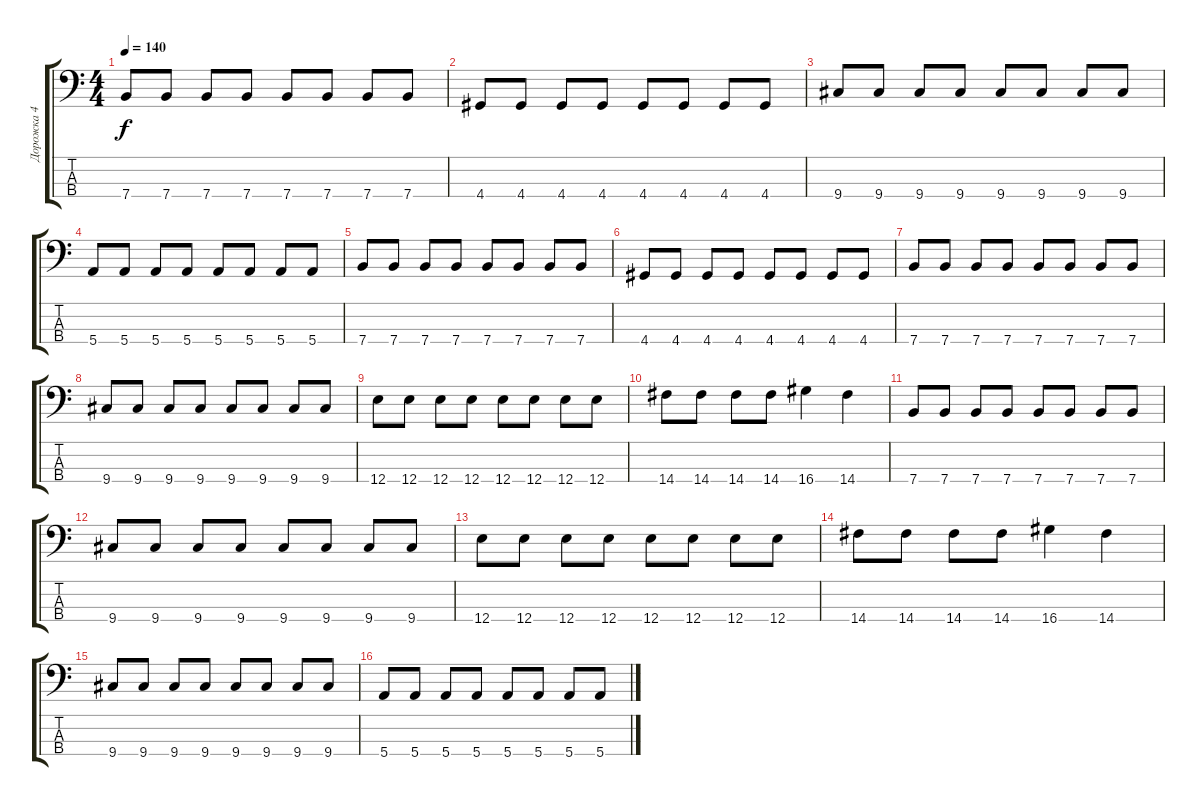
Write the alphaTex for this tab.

\track ("Дорожка 4" "Дорожка 4") {instrument electricbassfinger}
\staff {score tabs}
\tuning (G2 D2 A1 E1) {hide}
\ts (4 4)
\tempo 140
\clef f4
\ks c
7.4.8{dy f} 7.4.8 7.4.8 7.4.8 7.4.8 7.4.8 7.4.8 7.4.8 |
4.4.8 4.4.8 4.4.8 4.4.8 4.4.8 4.4.8 4.4.8 4.4.8 |
9.4.8 9.4.8 9.4.8 9.4.8 9.4.8 9.4.8 9.4.8 9.4.8 |
5.4.8 5.4.8 5.4.8 5.4.8 5.4.8 5.4.8 5.4.8 5.4.8 |
7.4.8 7.4.8 7.4.8 7.4.8 7.4.8 7.4.8 7.4.8 7.4.8 |
4.4.8 4.4.8 4.4.8 4.4.8 4.4.8 4.4.8 4.4.8 4.4.8 |
7.4.8 7.4.8 7.4.8 7.4.8 7.4.8 7.4.8 7.4.8 7.4.8 |
9.4.8 9.4.8 9.4.8 9.4.8 9.4.8 9.4.8 9.4.8 9.4.8 |
12.4.8 12.4.8 12.4.8 12.4.8 12.4.8 12.4.8 12.4.8 12.4.8 |
14.4.8 14.4.8 14.4.8 14.4.8 16.4.4 14.4.4 |
7.4.8 7.4.8 7.4.8 7.4.8 7.4.8 7.4.8 7.4.8 7.4.8 |
9.4.8 9.4.8 9.4.8 9.4.8 9.4.8 9.4.8 9.4.8 9.4.8 |
12.4.8 12.4.8 12.4.8 12.4.8 12.4.8 12.4.8 12.4.8 12.4.8 |
14.4.8 14.4.8 14.4.8 14.4.8 16.4.4 14.4.4 |
9.4.8 9.4.8 9.4.8 9.4.8 9.4.8 9.4.8 9.4.8 9.4.8 |
5.4.8 5.4.8 5.4.8 5.4.8 5.4.8 5.4.8 5.4.8 5.4.8
